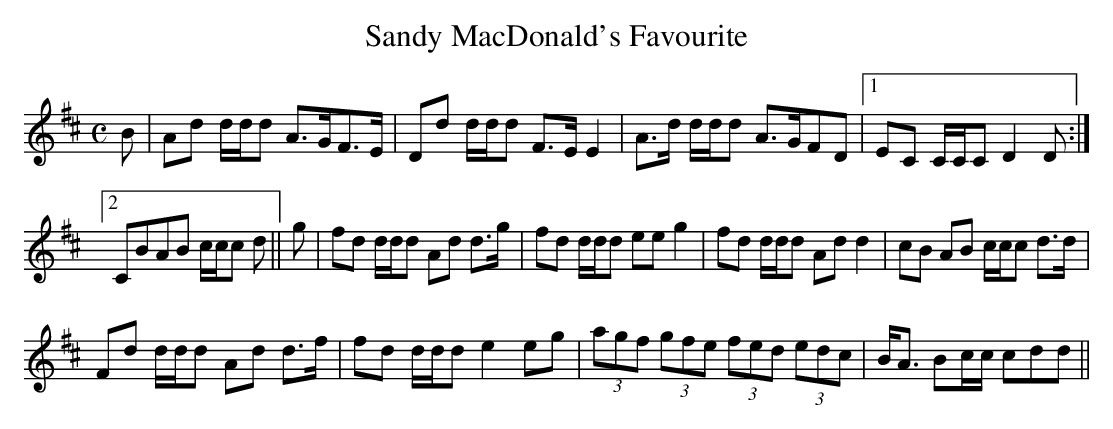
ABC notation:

X:1
T:Sandy MacDonald's Favourite
M:C
L:1/8
K:D
B|Ad d/d/d A>GF>E|Dd d/d/d F>E E2|A>d d/d/d A>GFD|1 EC C/C/C D2D:|2
CBAB c/c/c d||g|fd d/d/d Ad d>g|fd d/d/d ee g2|fd d/d/d Ad d2|cB AB c/c/c d>d|
Fd d/d/d Ad d>f|fd d/d/d e2 eg|(3agf (3gfe (3fed (3edc|B<A Bc/c/ cdd||
